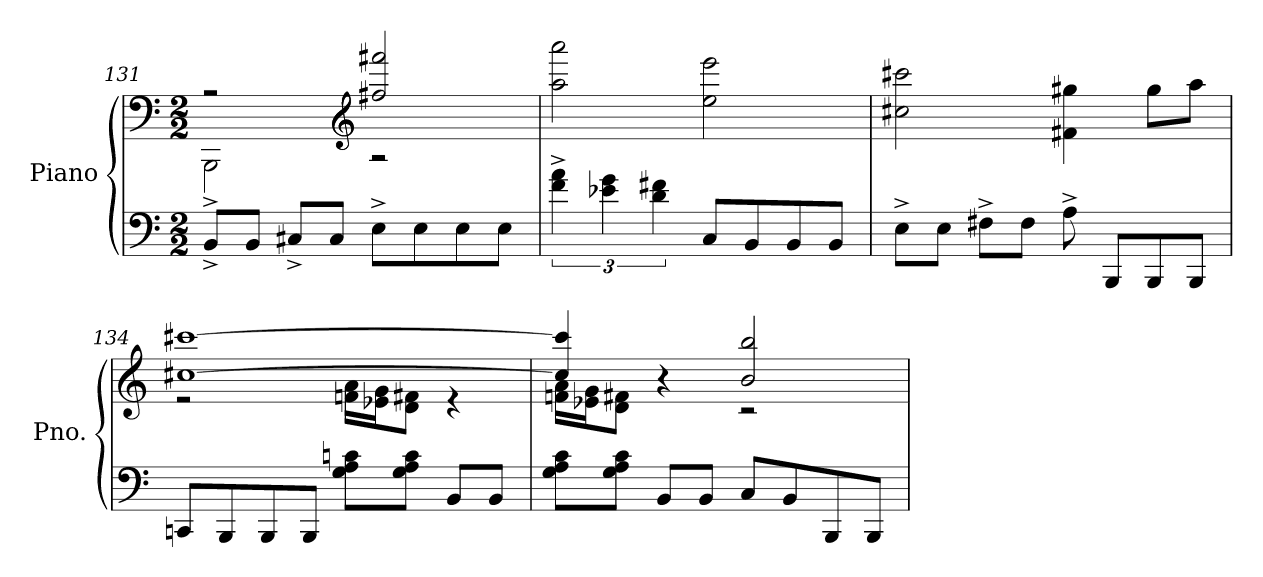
**kern	**kern
*part1	*part1
*staff2	*staff1
*I"Piano	*
*I'Pno.	*
*clefF4	*clefF4
*k[]	*k[]
*M2/2	*M2/2
=131	=131
*	*^
8BB^/L	2r	2BBB^\
8BB/J	.	.
8C#X^/L	.	.
8C#/J	.	.
*	*clefG2	*
8E^\L	2ff#X/ 2fff#X/	2r
8E\	.	.
8E\	.	.
8E\J	.	.
*	*v	*v
=132	=132
6f\^ 6a\^	2aa\ 2aaa\
6e-X\ 6g\	.
6d\ 6f#X\	.
8C/L	2ee\ 2eee\
8BB/	.
8BB/	.
8BB/J	.
=133	=133
8E^\L	2cc#X\ 2ccc#X\
8E\J	.
8F#X^\L	.
8F#\J	.
8A^\	4f#X\ 4gg#X\
8BBB/L	.
8BBB/	8gg#\L
8BBB/J	8aa\J
=134	=134
*	*^
8CCn/L	[1cc#X [1ccc#X	2r
8BBB/	.	.
8BBB/	.	.
8BBB/J	.	.
8G\ 8A\ 8cn\L	.	16fn\ 16a\LL
.	.	16e-X\ 16g\J
8G\ 8A\ 8c\J	.	8d\ 8f#X\J
8BB/L	.	4r
8BB/J	.	.
=135	=135	=135
8G\ 8A\ 8c\L	4cc#/] 4ccc#/]	16fn\ 16a\LL
.	.	16e-X\ 16g\J
8G\ 8A\ 8c\J	.	8d\ 8f#X\J
8BB/L	4r	4ryy
8BB/J	.	.
8C/L	2b/ 2bb/	2r
8BB/	.	.
8BBB/	.	.
8BBB/J	.	.
*	*v	*v
=	=
*-	*-
